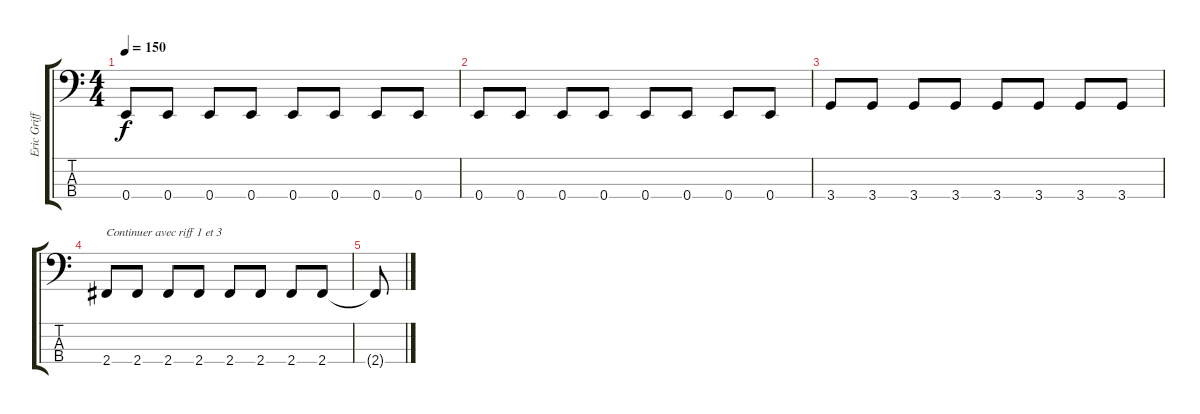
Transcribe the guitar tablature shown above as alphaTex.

\track ("Eric Griffin" "Eric Griff") {instrument electricbasspick}
\staff {score tabs}
\tuning (G2 D2 A1 E1) {hide}
\ts (4 4)
\tempo 150
\clef f4
\ks c
0.4.8{dy f} 0.4.8 0.4.8 0.4.8 0.4.8 0.4.8 0.4.8 0.4.8 |
0.4.8 0.4.8 0.4.8 0.4.8 0.4.8 0.4.8 0.4.8 0.4.8 |
3.4.8 3.4.8 3.4.8 3.4.8 3.4.8 3.4.8 3.4.8 3.4.8 |
2.4.8{txt "Continuer avec riff 1 et 3"} 2.4.8 2.4.8 2.4.8 2.4.8 2.4.8 2.4.8 2.4.8 |
2.4{t}.8
